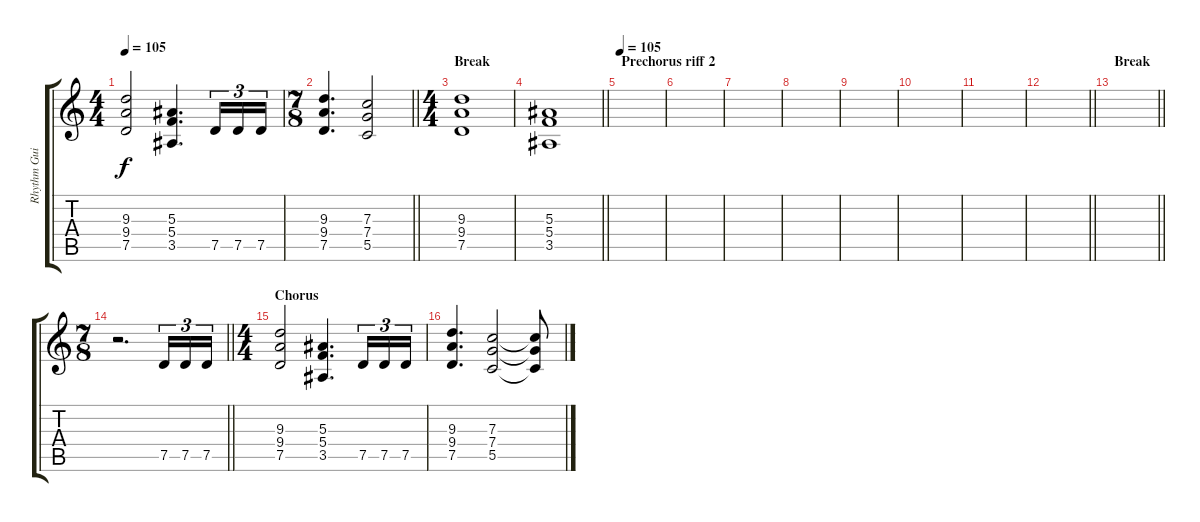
\track ("Rhythm Guitar 1" "Rhythm Gui") {instrument overdrivenguitar}
\staff {score tabs}
\tuning (D4 A3 F3 C3 G2 D2) {hide}
\ts (4 4)
\tempo 105
\clef g2
\ks c
(9.3 9.4 7.5).2{dy f} (5.3 5.4 3.5).4{d} 7.5.16{tu (3 2)} 7.5.16{tu (3 2)} 7.5.16{tu (3 2)} |
\ts (7 8)
\barLineRight lightlight
(9.3 9.4 7.5).4{d} (7.3 7.4 5.5).2 |
\ts (4 4)
\section ("" "Break")
(9.3 9.4 7.5).1 |
\barLineRight lightlight
(5.3 5.4 3.5).1 |
\section ("" "Prechorus riff 2")
\tempo 105
|
|
|
|
|
|
|
\barLineRight lightlight
|
\section ("" "Break")
\barLineRight lightlight
|
\ts (7 8)
\barLineRight lightlight
r.2{d} 7.5.16{tu (3 2)} 7.5.16{tu (3 2)} 7.5.16{tu (3 2)} |
\ts (4 4)
\section ("" "Chorus")
(9.3 9.4 7.5).2 (5.3 5.4 3.5).4{d} 7.5.16{tu (3 2)} 7.5.16{tu (3 2)} 7.5.16{tu (3 2)} |
(9.3 9.4 7.5).4{d} (7.3 7.4 5.5).2 (7.3{t} 7.4{t} 5.5{t}).8
